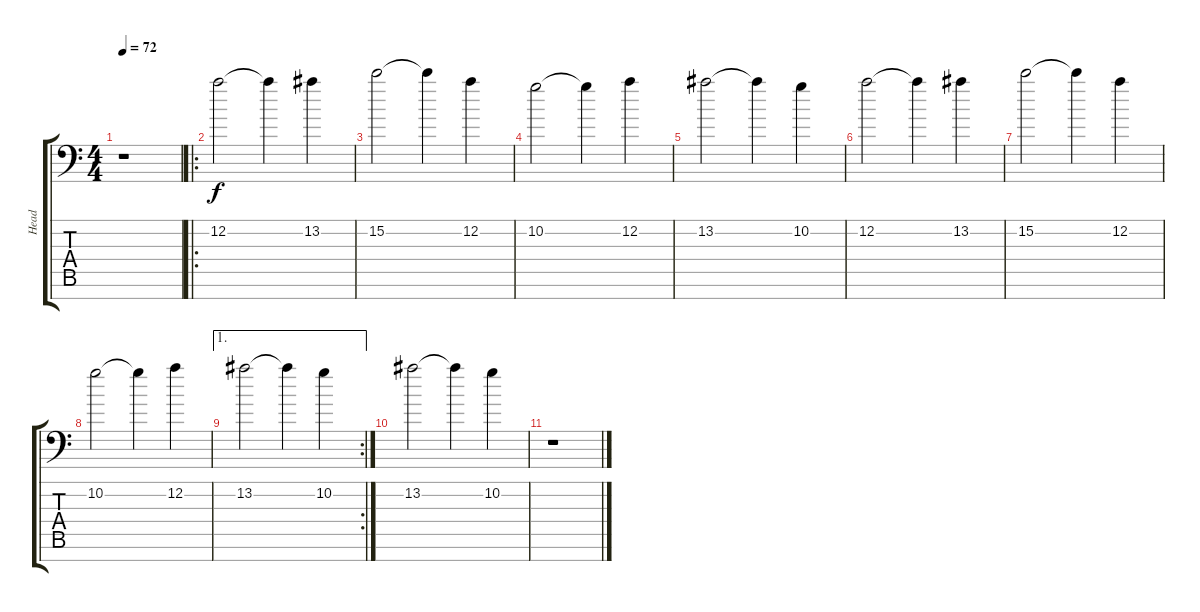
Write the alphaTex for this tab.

\track ("Head" "Head") {instrument overdrivenguitar}
\staff {score tabs}
\tuning (D4 A3 F3 C3 G2 D2 A1) {hide}
\ts (4 4)
\tempo 72
\clef f4
\ks c
r.1{dy f} |
\ro
12.2.2 12.2{t}.4 13.2.4 |
15.2.2 15.2{t}.4 12.2.4 |
10.2.2 10.2{t}.4 12.2.4 |
13.2.2 13.2{t}.4 10.2.4 |
12.2.2 12.2{t}.4 13.2.4 |
15.2.2 15.2{t}.4 12.2.4 |
10.2.2 10.2{t}.4 12.2.4 |
\ae 1
\rc 2
13.2.2 13.2{t}.4 10.2.4 |
13.2.2 13.2{t}.4 10.2.4 |
r.1
